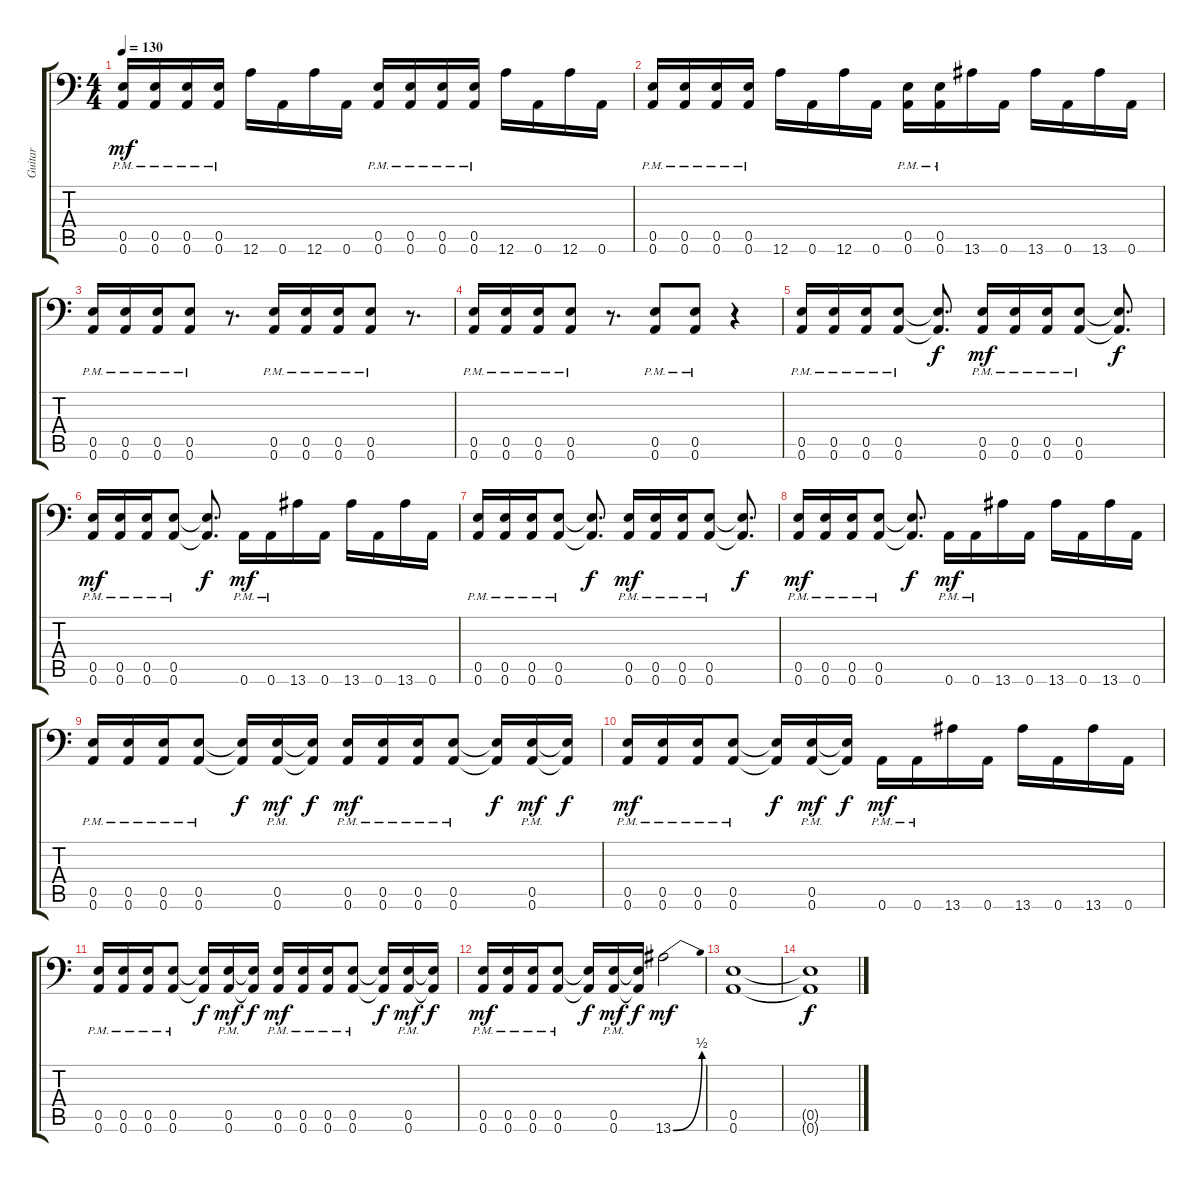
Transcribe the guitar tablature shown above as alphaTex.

\track ("Guitar" "Guitar") {instrument distortionguitar}
\staff {score tabs}
\tuning (B3 Gb3 D3 A2 E2 A1) {hide}
\ts (4 4)
\tempo 130
\clef f4
\ks c
(0.5{pm} 0.6{pm}).16{dy mf} (0.5{pm} 0.6{pm}).16 (0.5{pm} 0.6{pm}).16 (0.5{pm} 0.6{pm}).16 12.6.16 0.6.16 12.6.16 0.6.16 (0.5{pm} 0.6{pm}).16 (0.5{pm} 0.6{pm}).16 (0.5{pm} 0.6{pm}).16 (0.5{pm} 0.6{pm}).16 12.6.16 0.6.16 12.6.16 0.6.16 |
(0.5{pm} 0.6{pm}).16 (0.5{pm} 0.6{pm}).16 (0.5{pm} 0.6{pm}).16 (0.5{pm} 0.6{pm}).16 12.6.16 0.6.16 12.6.16 0.6.16 (0.5{pm} 0.6{pm}).16 (0.5{pm} 0.6{pm}).16 13.6.16 0.6.16 13.6.16 0.6.16 13.6.16 0.6.16 |
(0.5{pm} 0.6{pm}).16 (0.5{pm} 0.6{pm}).16 (0.5{pm} 0.6{pm}).16 (0.5{pm} 0.6{pm}).8 r.8{d} (0.5{pm} 0.6{pm}).16 (0.5{pm} 0.6{pm}).16 (0.5{pm} 0.6{pm}).16 (0.5{pm} 0.6{pm}).8 r.8{d} |
(0.5{pm} 0.6{pm}).16 (0.5{pm} 0.6{pm}).16 (0.5{pm} 0.6{pm}).16 (0.5{pm} 0.6{pm}).8 r.8{d} (0.5{pm} 0.6{pm}).8 (0.5{pm} 0.6{pm}).8 r.4 |
(0.5{pm} 0.6{pm}).16 (0.5{pm} 0.6{pm}).16 (0.5{pm} 0.6{pm}).16 (0.5{pm} 0.6{pm}).8 (0.5{t} 0.6{t}).8{d dy f} (0.5{pm} 0.6{pm}).16{dy mf} (0.5{pm} 0.6{pm}).16 (0.5{pm} 0.6{pm}).16 (0.5{pm} 0.6{pm}).8 (0.5{t} 0.6{t}).8{d dy f} |
(0.5{pm} 0.6{pm}).16{dy mf} (0.5{pm} 0.6{pm}).16 (0.5{pm} 0.6{pm}).16 (0.5{pm} 0.6{pm}).8 (0.5{t} 0.6{t}).8{d dy f} 0.6{pm}.16{dy mf} 0.6{pm}.16 13.6.16 0.6.16 13.6.16 0.6.16 13.6.16 0.6.16 |
(0.5{pm} 0.6{pm}).16 (0.5{pm} 0.6{pm}).16 (0.5{pm} 0.6{pm}).16 (0.5{pm} 0.6{pm}).8 (0.5{t} 0.6{t}).8{d dy f} (0.5{pm} 0.6{pm}).16{dy mf} (0.5{pm} 0.6{pm}).16 (0.5{pm} 0.6{pm}).16 (0.5{pm} 0.6{pm}).8 (0.5{t} 0.6{t}).8{d dy f} |
(0.5{pm} 0.6{pm}).16{dy mf} (0.5{pm} 0.6{pm}).16 (0.5{pm} 0.6{pm}).16 (0.5{pm} 0.6{pm}).8 (0.5{t} 0.6{t}).8{d dy f} 0.6{pm}.16{dy mf} 0.6{pm}.16 13.6.16 0.6.16 13.6.16 0.6.16 13.6.16 0.6.16 |
(0.5{pm} 0.6{pm}).16 (0.5{pm} 0.6{pm}).16 (0.5{pm} 0.6{pm}).16 (0.5{pm} 0.6{pm}).8 (0.5{t} 0.6{t}).16{dy f} (0.5{pm} 0.6{pm}).16{dy mf} (0.5{t} 0.6{t}).16{dy f} (0.5{pm} 0.6{pm}).16{dy mf} (0.5{pm} 0.6{pm}).16 (0.5{pm} 0.6{pm}).16 (0.5{pm} 0.6{pm}).8 (0.5{t} 0.6{t}).16{dy f} (0.5{pm} 0.6{pm}).16{dy mf} (0.5{t} 0.6{t}).16{dy f} |
(0.5{pm} 0.6{pm}).16{dy mf} (0.5{pm} 0.6{pm}).16 (0.5{pm} 0.6{pm}).16 (0.5{pm} 0.6{pm}).8 (0.5{t} 0.6{t}).16{dy f} (0.5{pm} 0.6{pm}).16{dy mf} (0.5{t} 0.6{t}).16{dy f} 0.6{pm}.16{dy mf} 0.6{pm}.16 13.6.16 0.6.16 13.6.16 0.6.16 13.6.16 0.6.16 |
(0.5{pm} 0.6{pm}).16 (0.5{pm} 0.6{pm}).16 (0.5{pm} 0.6{pm}).16 (0.5{pm} 0.6{pm}).8 (0.5{t} 0.6{t}).16{dy f} (0.5{pm} 0.6{pm}).16{dy mf} (0.5{t} 0.6{t}).16{dy f} (0.5{pm} 0.6{pm}).16{dy mf} (0.5{pm} 0.6{pm}).16 (0.5{pm} 0.6{pm}).16 (0.5{pm} 0.6{pm}).8 (0.5{t} 0.6{t}).16{dy f} (0.5{pm} 0.6{pm}).16{dy mf} (0.5{t} 0.6{t}).16{dy f} |
(0.5{pm} 0.6{pm}).16{dy mf} (0.5{pm} 0.6{pm}).16 (0.5{pm} 0.6{pm}).16 (0.5{pm} 0.6{pm}).8 (0.5{t} 0.6{t}).16{dy f} (0.5{pm} 0.6{pm}).16{dy mf} (0.5{t} 0.6{t}).16{dy f} 13.6{be (bend 0 0 60 2)}.2{dy mf} |
(0.5 0.6).1 |
(0.5{t} 0.6{t}).1{dy f}
